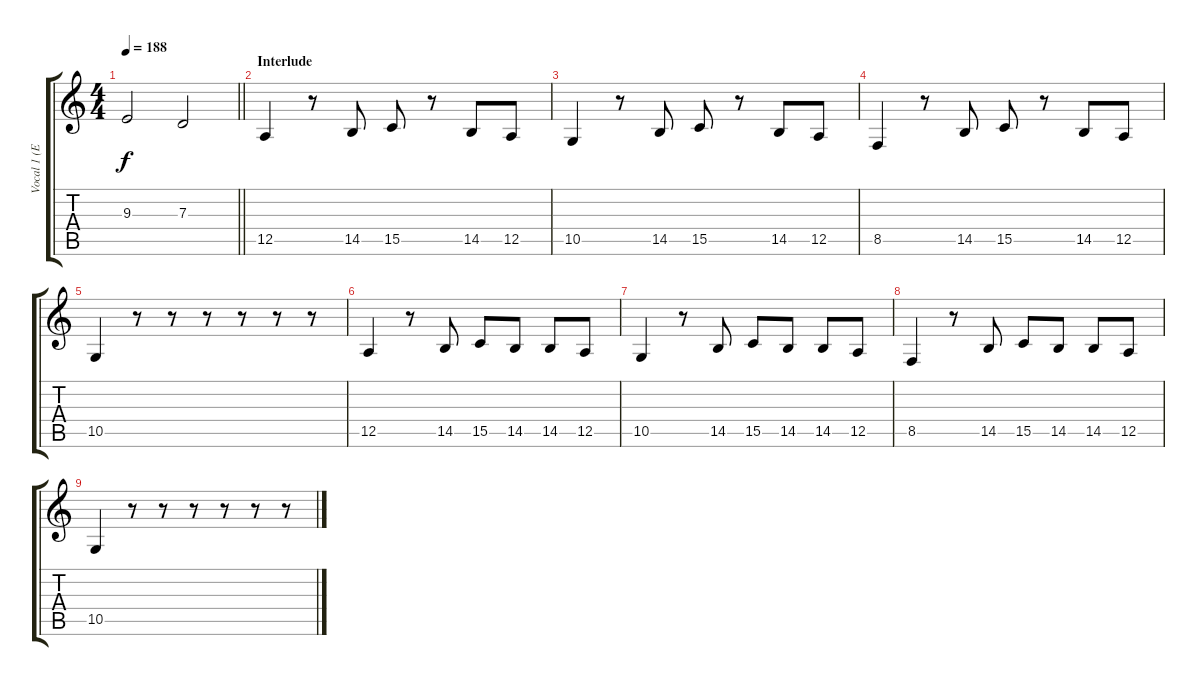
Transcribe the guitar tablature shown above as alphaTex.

\track ("Vocal 1 (Erix)" "Vocal 1 (E") {instrument oboe}
\staff {score tabs}
\tuning (E4 B3 G3 D3 A2 E2) {hide}
\ts (4 4)
\tempo 188
\clef g2
\barLineRight lightlight
\ks c
9.3.2{dy f} 7.3.2 |
\section ("" "Interlude")
12.5.4 r.8 14.5.8 15.5.8 r.8 14.5.8 12.5.8 |
10.5.4 r.8 14.5.8 15.5.8 r.8 14.5.8 12.5.8 |
8.5.4 r.8 14.5.8 15.5.8 r.8 14.5.8 12.5.8 |
10.5.4 r.8 r.8 r.8 r.8 r.8 r.8 |
12.5.4 r.8 14.5.8 15.5.8 14.5.8 14.5.8 12.5.8 |
10.5.4 r.8 14.5.8 15.5.8 14.5.8 14.5.8 12.5.8 |
8.5.4 r.8 14.5.8 15.5.8 14.5.8 14.5.8 12.5.8 |
10.5.4 r.8 r.8 r.8 r.8 r.8 r.8
